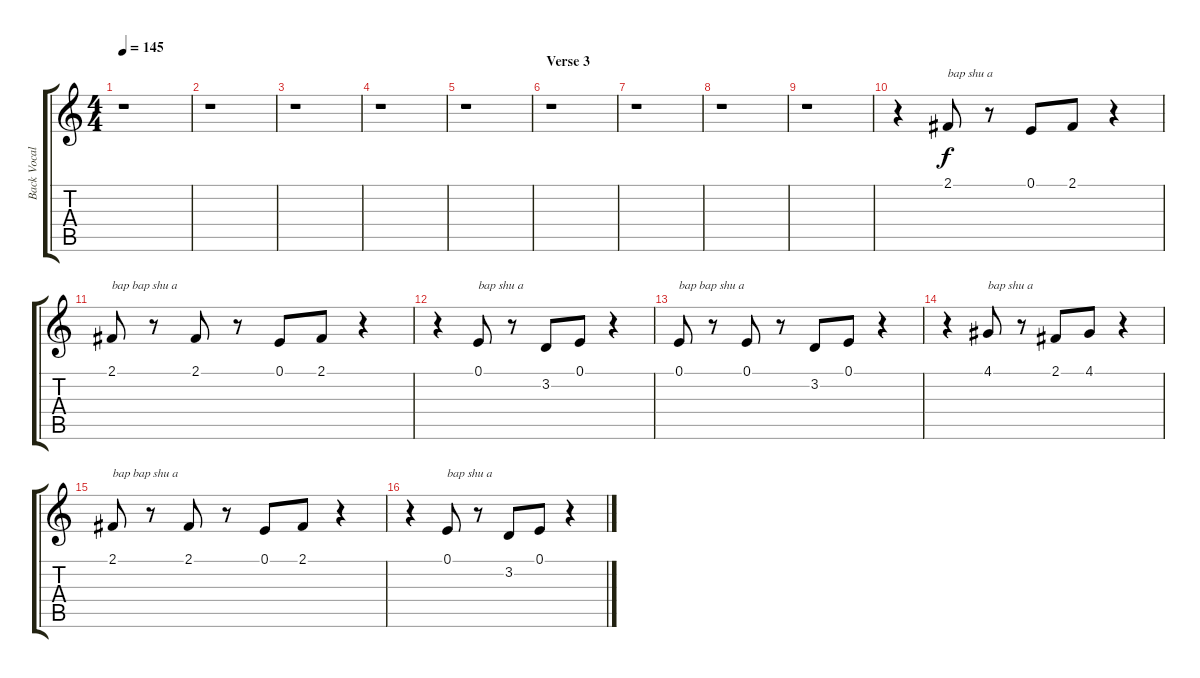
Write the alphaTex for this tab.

\track ("Back Vocals" "Back Vocal") {instrument lead1square}
\staff {score tabs}
\tuning (E4 B3 G3 D3 A2 E2) {hide}
\ts (4 4)
\tempo 145
\clef g2
\ks c
r.1{dy f} |
r.1 |
r.1 |
r.1 |
r.1 |
\section ("" "Verse 3")
r.1 |
r.1 |
r.1 |
r.1 |
r.4 2.1.8{txt "bap shu a"} r.8 0.1.8 2.1.8 r.4 |
2.1.8{txt "bap bap shu a"} r.8 2.1.8 r.8 0.1.8 2.1.8 r.4 |
r.4 0.1.8{txt "bap shu a"} r.8 3.2.8 0.1.8 r.4 |
0.1.8{txt "bap bap shu a"} r.8 0.1.8 r.8 3.2.8 0.1.8 r.4 |
r.4 4.1.8{txt "bap shu a"} r.8 2.1.8 4.1.8 r.4 |
2.1.8{txt "bap bap shu a"} r.8 2.1.8 r.8 0.1.8 2.1.8 r.4 |
r.4 0.1.8{txt "bap shu a"} r.8 3.2.8 0.1.8 r.4
